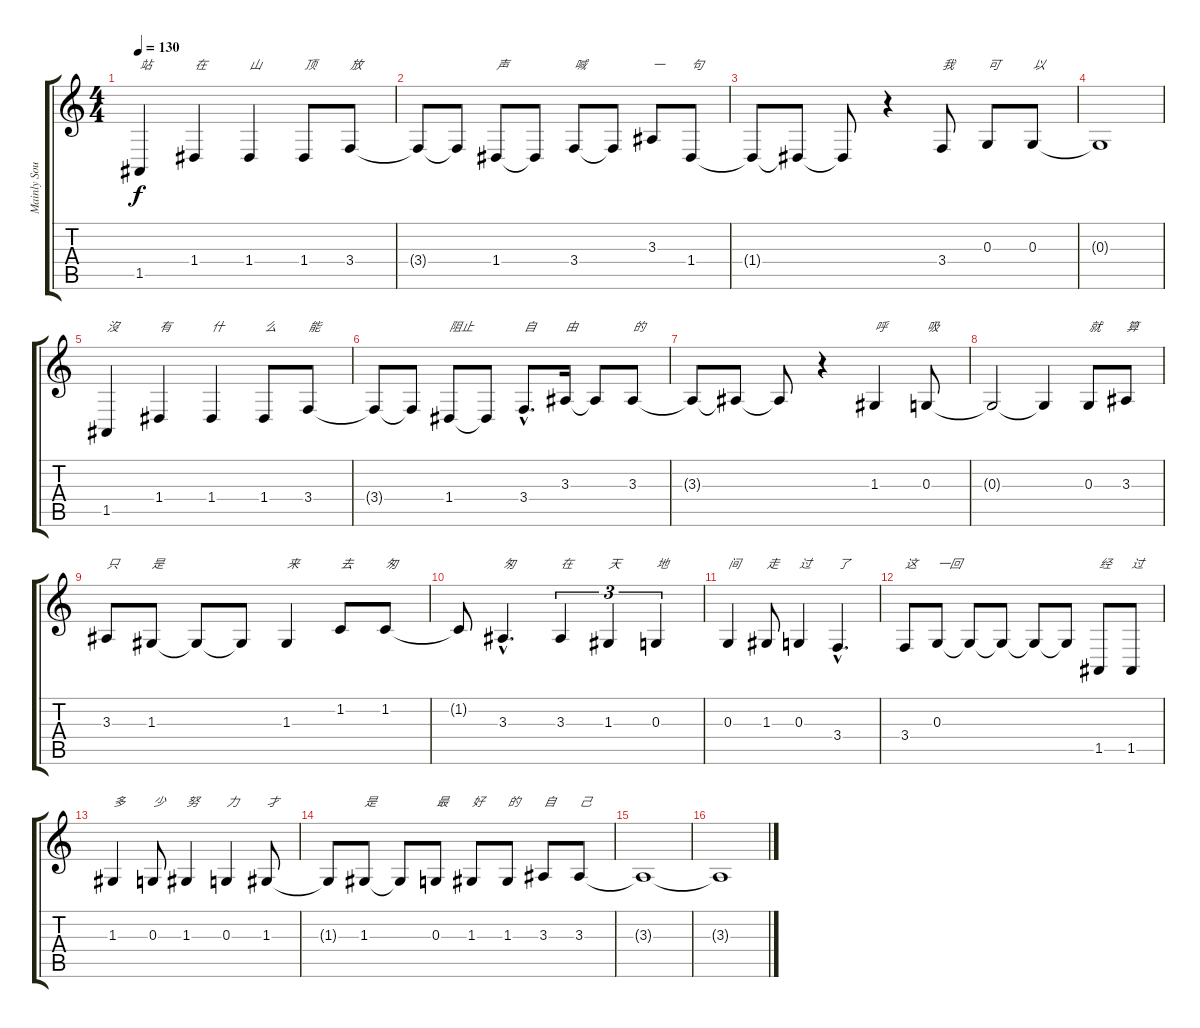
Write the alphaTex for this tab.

\track ("Mainly Sound" "Mainly Sou") {instrument viola}
\staff {score tabs}
\tuning (E4 B3 G3 D3 A2 E2) {hide}
\ts (4 4)
\tempo 130
\clef g2
\ks c
1.5.4{txt "站" dy f} 1.4.4{txt "在"} 1.4.4{txt "山"} 1.4.8{txt "顶"} 3.4.8{txt "放"} |
3.4{t}.8 3.4{t}.8 1.4.8{txt "声"} 1.4{t}.8 3.4.8{txt "喊"} 3.4{t}.8 3.3.8{txt "一"} 1.4.8{txt "句　"} |
1.4{t}.8 1.4{t}.8 1.4{t}.8 r.4 3.4.8{txt "我"} 0.3.8{txt "可"} 0.3.8{txt "以"} |
0.3{t}.1 |
1.5.4{txt "沒"} 1.4.4{txt "有"} 1.4.4{txt "什"} 1.4.8{txt "么"} 3.4.8{txt "能"} |
3.4{t}.8 3.4{t}.8 1.4.8{txt "阻止"} 1.4{t}.8 3.4{hac}.8{d txt "自"} 3.3.16{txt "由"} 3.3{t}.8 3.3.8{txt "的"} |
3.3{t}.8 3.3{t}.8 3.3{t}.8 r.4 1.3.4{txt "呼"} 0.3.8{txt "吸"} |
0.3{t}.2 0.3{t}.4 0.3.8{txt "就"} 3.3.8{txt "算"} |
3.3.8{txt "只"} 1.3.8{txt "是"} 1.3{t}.8 1.3{t}.8 1.3.4{txt "来"} 1.2.8{txt "去"} 1.2.8{txt "匆"} |
1.2{t}.8 3.3{hac}.4{d txt "匆"} 3.3.4{tu (3 2) txt "在"} 1.3.4{tu (3 2) txt "天"} 0.3.4{tu (3 2) txt "地"} |
0.3.4{txt "间"} 1.3.8{txt "走"} 0.3.4{txt "过"} 3.4{hac}.4{d txt "了"} |
3.4.8{txt "这"} 0.3.8{txt "一回"} 0.3{t}.8 0.3{t}.8 0.3{t}.8 0.3{t}.8 1.5.8{txt "经"} 1.5.8{txt "过"} |
1.3.4{txt "多"} 0.3.8{txt "少"} 1.3.4{txt "努"} 0.3.4{txt "力"} 1.3.8{txt "才"} |
1.3{t}.8 1.3.8{txt "是"} 1.3{t}.8 0.3.8{txt "最"} 1.3.8{txt "好"} 1.3.8{txt "的"} 3.3.8{txt "自"} 3.3.8{txt "己"} |
3.3{t}.1 |
3.3{t}.1
